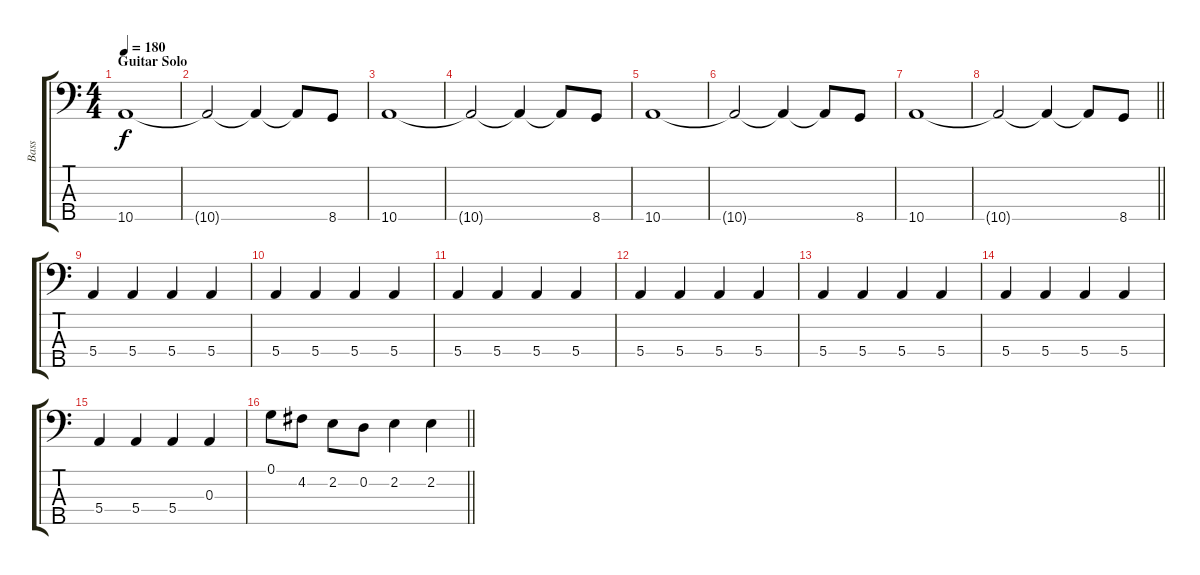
\track ("Bass" "Bass") {instrument electricbassfinger}
\staff {score tabs}
\tuning (G2 D2 A1 E1 B0) {hide}
\ts (4 4)
\section ("" "Guitar Solo")
\tempo 180
\clef f4
\ks c
10.5.1{dy f} |
10.5{t}.2 10.5{t}.4 10.5{t}.8 8.5.8 |
10.5.1 |
10.5{t}.2 10.5{t}.4 10.5{t}.8 8.5.8 |
10.5.1 |
10.5{t}.2 10.5{t}.4 10.5{t}.8 8.5.8 |
10.5.1 |
\barLineRight lightlight
10.5{t}.2 10.5{t}.4 10.5{t}.8 8.5.8 |
5.4.4 5.4.4 5.4.4 5.4.4 |
5.4.4 5.4.4 5.4.4 5.4.4 |
5.4.4 5.4.4 5.4.4 5.4.4 |
5.4.4 5.4.4 5.4.4 5.4.4 |
5.4.4 5.4.4 5.4.4 5.4.4 |
5.4.4 5.4.4 5.4.4 5.4.4 |
5.4.4 5.4.4 5.4.4 0.3.4 |
\barLineRight lightlight
0.1.8 4.2.8 2.2.8 0.2.8 2.2.4 2.2.4
